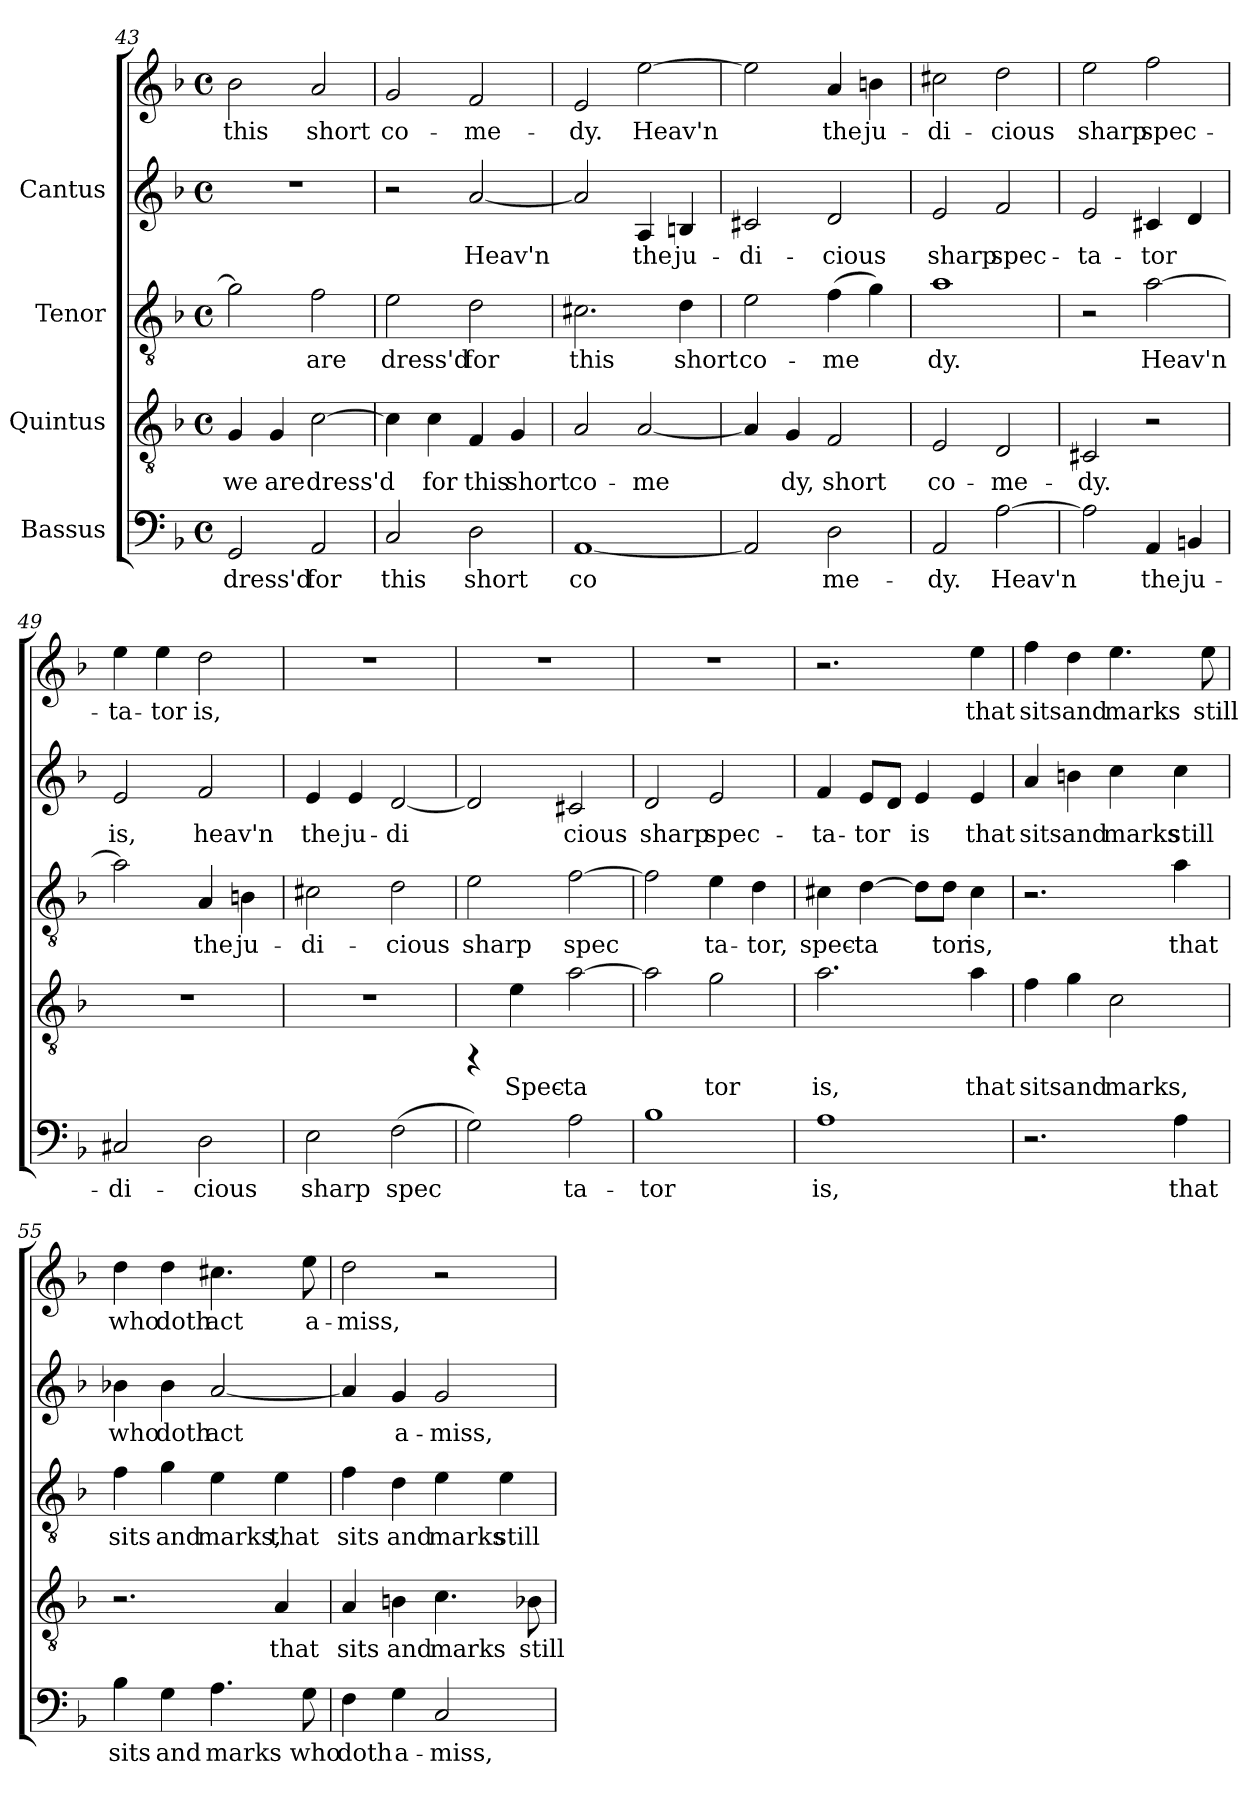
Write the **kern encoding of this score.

**kern	**text	**kern	**text	**kern	**text	**kern	**text	**kern	**text
*part4	*part4	*part3	*part3	*part2	*part2	*part1	*part1	*part1	*part1
*staff5	*staff5	*staff4	*staff4	*staff3	*staff3	*staff2	*staff2	*staff1	*staff1
*I"Bassus	*	*I"Quintus	*	*I"Tenor	*	*I"Cantus	*	*	*
*clefF4	*	*clefGv2	*	*clefGv2	*	*clefG2	*	*clefG2	*
*k[b-]	*	*k[b-]	*	*k[b-]	*	*k[b-]	*	*k[b-]	*
*F:	*	*F:	*	*F:	*	*F:	*	*F:	*
*M4/4	*	*M4/4	*	*M4/4	*	*M4/4	*	*M4/4	*
*met(c)	*	*met(c)	*	*met(c)	*	*met(c)	*	*met(c)	*
=43	=43	=43	=43	=43	=43	=43	=43	=43	=43
!	!LO:LY:b:cj	!	!LO:LY:b:cj	!	!LO:LY:b:cj	!	!	!	!LO:LY:b:cj
2GG/	dress'd	4G/	we	2g\]	.	1r	.	2b-\	this
!	!	!	!LO:LY:b:cj	!	!	!	!	!	!
.	.	4G/	are	.	.	.	.	.	.
!	!LO:LY:b:cj	!	!LO:LY:b:cj	!	!LO:LY:b:cj	!	!	!	!LO:LY:b:cj
2AA/	for	[>2c\	dress'd	2f\	are	.	.	2a/	short
=44	=44	=44	=44	=44	=44	=44	=44	=44	=44
!	!LO:LY:b:cj	!	!LO:LY:b:cj	!	!LO:LY:b:cj	!	!	!	!LO:LY:b:cj
2C/	this	4c\]	.	2e\	dress'd	2r	.	2g/	co-
!	!	!	!LO:LY:b:cj	!	!	!	!	!	!
.	.	4c\	for	.	.	.	.	.	.
!	!LO:LY:b:cj	!	!LO:LY:b:cj	!	!LO:LY:b:cj	!	!LO:LY:b:cj	!	!LO:LY:b:cj
2D\	short	4F/	this	2d\	for	[<2a/	-Heav'n	2f/	-me-
!	!	!	!LO:LY:b:cj	!	!	!	!	!	!
.	.	4G/	short	.	.	.	.	.	.
=45	=45	=45	=45	=45	=45	=45	=45	=45	=45
!	!LO:LY:b:cj	!	!LO:LY:b:cj	!	!LO:LY:b:cj	!	!LO:LY:b:cj	!	!LO:LY:b:cj
[<1AA	co-	2A/	co-	2.c#X\	this	2a/]	.	2e/	dy.
!	!	!	!LO:LY:b:cj	!	!	!	!LO:LY:b:cj	!	!LO:LY:b:cj
.	.	[<2A/	-me-	.	.	4A/	the	[>2ee\	Heav'n
!	!	!	!	!	!LO:LY:b:cj	!	!LO:LY:b:cj	!	!
.	.	.	.	4d\	short	4Bn/	ju-	.	.
=46	=46	=46	=46	=46	=46	=46	=46	=46	=46
!	!LO:LY:b:cj	!	!LO:LY:b:cj	!	!LO:LY:b:cj	!	!LO:LY:b:cj	!	!LO:LY:b:cj
2AA/]	-	4A/]	-	2e\	co-	2c#X/	-di-	2ee\]	-
!	!	!	!LO:LY:b:cj	!	!	!	!	!	!
.	.	4G/	dy,	.	.	.	.	.	.
!	!LO:LY:b:cj	!	!LO:LY:b:cj	!	!LO:LY:b:cj	!	!LO:LY:b:cj	!	!LO:LY:b:cj
2D\	me-	2F/	short	(>4f\	-me-	2d/	-cious	4a/	the
!	!	!	!	!	!LO:LY:b:cj	!	!	!	!LO:LY:b:cj
.	.	.	.	4g\)	--	.	.	4bn\	ju-
!!LO:PB:g=z
=47	=47	=47	=47	=47	=47	=47	=47	=47	=47
!	!LO:LY:b:cj	!	!LO:LY:b:cj	!	!LO:LY:b:cj	!	!LO:LY:b:cj	!	!LO:LY:b:cj
2AA/	-dy.	2E/	co-	1a	-dy.	2e/	sharp	2cc#X\	di-
!	!LO:LY:b:cj	!	!LO:LY:b:cj	!	!	!	!LO:LY:b:cj	!	!LO:LY:b:cj
[>2A\	Heav'n	2D/	-me-	.	.	2f/	spec-	2dd\	-cious
=48	=48	=48	=48	=48	=48	=48	=48	=48	=48
!	!LO:LY:b:cj	!	!LO:LY:b:cj	!	!	!	!LO:LY:b:cj	!	!LO:LY:b:cj
2A\]	.	2C#X/	-dy.	2r	.	2e/	-ta-	2ee\	-sharp
!	!LO:LY:b:cj	!	!	!	!LO:LY:b:cj	!	!LO:LY:b:cj	!	!LO:LY:b:cj
4AA/	the	2r	.	[>2a\	Heav'n	4c#X/	-tor	2ff\	spec-
!	!LO:LY:b:cj	!	!	!	!	!	!LO:LY:b:cj	!	!
4BBn/	ju-	.	.	.	.	4d/	.	.	.
=49	=49	=49	=49	=49	=49	=49	=49	=49	=49
!	!LO:LY:b:cj	!	!	!	!LO:LY:b:cj	!	!LO:LY:b:cj	!	!LO:LY:b:cj
2C#X/	-di-	1r	.	2a\]	.	2e/	is,	4ee\	ta-
!	!	!	!	!	!	!	!	!	!LO:LY:b:cj
.	.	.	.	.	.	.	.	4ee\	-tor
!	!LO:LY:b:cj	!	!	!	!LO:LY:b:cj	!	!LO:LY:b:cj	!	!LO:LY:b:cj
2D\	-cious	.	.	4A/	the	2f/	heav'n	2dd\	is,
!	!	!	!	!	!LO:LY:b:cj	!	!	!	!
.	.	.	.	4Bn\	ju-	.	.	.	.
=50	=50	=50	=50	=50	=50	=50	=50	=50	=50
!	!LO:LY:b:cj	!	!	!	!LO:LY:b:cj	!	!LO:LY:b:cj	!	!
2E\	sharp	1r	.	2c#X\	-di-	4e/	the	1r	.
!	!	!	!	!	!	!	!LO:LY:b:cj	!	!
.	.	.	.	.	.	4e/	ju-	.	.
!	!LO:LY:b:cj	!	!	!	!LO:LY:b:cj	!	!LO:LY:b:cj	!	!
(>2F\	spec-	.	.	2d\	-cious	[<2d/	-di-	.	.
=51	=51	=51	=51	=51	=51	=51	=51	=51	=51
!	!LO:LY:b:cj	!	!	!	!LO:LY:b:cj	!	!LO:LY:b:cj	!	!
2G\)	-	4rFF	.	2e\	sharp	2d/]	-	1r	.
!	!	!	!LO:LY:b:cj	!	!	!	!	!	!
.	.	4e\	Spec-	.	.	.	.	.	.
!	!LO:LY:b:cj	!	!LO:LY:b:cj	!	!LO:LY:b:cj	!	!LO:LY:b:cj	!	!
2A\	ta-	[>2a\	-ta-	[>2f\	spec-	2c#X/	cious	.	.
=52	=52	=52	=52	=52	=52	=52	=52	=52	=52
!	!LO:LY:b:cj	!	!LO:LY:b:cj	!	!LO:LY:b:cj	!	!LO:LY:b:cj	!	!
1B-	-tor	2a\]	-	2f\]	-	2d/	sharp	1r	.
!	!	!	!LO:LY:b:cj	!	!LO:LY:b:cj	!	!LO:LY:b:cj	!	!
.	.	2g\	tor	4e\	ta-	2e/	spec-	.	.
!	!	!	!	!	!LO:LY:b:cj	!	!	!	!
.	.	.	.	4d\	-tor,	.	.	.	.
!!LO:LB:g=z
=53	=53	=53	=53	=53	=53	=53	=53	=53	=53
!	!LO:LY:b:cj	!	!LO:LY:b:cj	!	!LO:LY:b:cj	!	!LO:LY:b:cj	!	!
1A	is,	2.a\	is,	4c#X\	spec-	4f/	ta-	2.r	.
!	!	!	!	!	!LO:LY:b:cj	!	!LO:LY:b:cj	!	!
.	.	.	.	[>4d\	-ta-	8e/L	-tor	.	.
!	!	!	!	!	!	!	!LO:LY:b:cj	!	!
.	.	.	.	.	.	8d/J	.	.	.
!	!	!	!	!	!LO:LY:b:cj	!	!LO:LY:b:cj	!	!
.	.	.	.	8d\L]	-	4e/	is	.	.
!	!	!	!	!	!LO:LY:b:cj	!	!	!	!
.	.	.	.	8d\J	tor	.	.	.	.
!	!	!	!LO:LY:b:cj	!	!LO:LY:b:cj	!	!LO:LY:b:cj	!	!LO:LY:b:cj
.	.	4a\	that	4c#\	is,	4e/	that	4ee\	-that
=54	=54	=54	=54	=54	=54	=54	=54	=54	=54
!	!	!	!LO:LY:b:cj	!	!	!	!LO:LY:b:cj	!	!LO:LY:b:cj
2.r	.	4f\	sits	2.r	.	4a/	sits	4ff\	sits
!	!	!	!LO:LY:b:cj	!	!	!	!LO:LY:b:cj	!	!LO:LY:b:cj
.	.	4g\	and	.	.	4bn\	and	4dd\	and
!	!	!	!LO:LY:b:cj	!	!	!	!LO:LY:b:cj	!	!LO:LY:b:cj
.	.	2c\	marks,	.	.	4cc\	marks	4.ee\	marks
!	!LO:LY:b:cj	!	!	!	!LO:LY:b:cj	!	!LO:LY:b:cj	!	!
4A\	that	.	.	4a\	that	4cc\	still	.	.
!	!	!	!	!	!	!	!	!	!LO:LY:b:cj
.	.	.	.	.	.	.	.	8ee\	still
=55	=55	=55	=55	=55	=55	=55	=55	=55	=55
!	!LO:LY:b:cj	!	!	!	!LO:LY:b:cj	!	!LO:LY:b:cj	!	!LO:LY:b:cj
4B-\	sits	2.r	.	4f\	sits	4b-X\	-who	4dd\	who
!	!LO:LY:b:cj	!	!	!	!LO:LY:b:cj	!	!LO:LY:b:cj	!	!LO:LY:b:cj
4G\	and	.	.	4g\	and	4b-\	doth	4dd\	doth
!	!LO:LY:b:cj	!	!	!	!LO:LY:b:cj	!	!LO:LY:b:cj	!	!LO:LY:b:cj
4.A\	marks	.	.	4e\	marks,	[<2a/	act	4.cc#X\	act
!	!	!	!LO:LY:b:cj	!	!LO:LY:b:cj	!	!	!	!
.	.	4A/	that	4e\	that	.	.	.	.
!	!LO:LY:b:cj	!	!	!	!	!	!	!	!LO:LY:b:cj
8G\	who	.	.	.	.	.	.	8ee\	a-
=56	=56	=56	=56	=56	=56	=56	=56	=56	=56
!	!LO:LY:b:cj	!	!LO:LY:b:cj	!	!LO:LY:b:cj	!	!LO:LY:b:cj	!	!LO:LY:b:cj
4F\	doth	4A/	sits	4f\	sits	4a/]	.	2dd\	miss,
!	!LO:LY:b:cj	!	!LO:LY:b:cj	!	!LO:LY:b:cj	!	!LO:LY:b:cj	!	!
4G\	a-	4Bn\	and	4d\	and	4g/	a-	.	.
!	!LO:LY:b:cj	!	!LO:LY:b:cj	!	!LO:LY:b:cj	!	!LO:LY:b:cj	!	!
2C/	-miss,	4.c\	marks	4e\	marks	2g/	-miss,	2r	.
!	!	!	!	!	!LO:LY:b:cj	!	!	!	!
.	.	.	.	4e\	still	.	.	.	.
!	!	!	!LO:LY:b:cj	!	!	!	!	!	!
.	.	8B-X\	still	.	.	.	.	.	.
=	=	=	=	=	=	=	=	=	=
*-	*-	*-	*-	*-	*-	*-	*-	*-	*-
